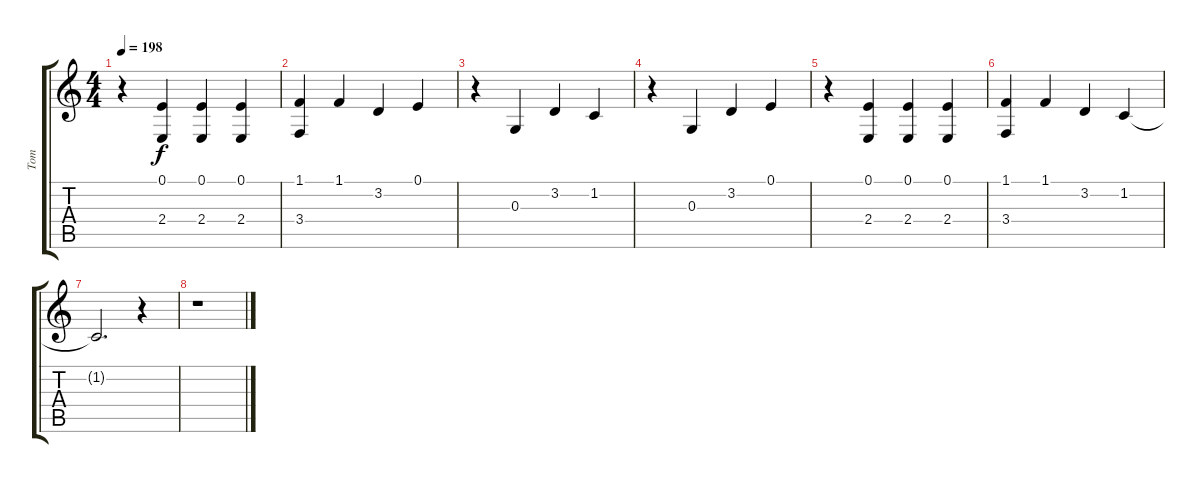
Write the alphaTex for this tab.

\track ("Tom" "Tom") {instrument lead2sawtooth}
\staff {score tabs}
\tuning (E4 B3 G3 D3 A2 E2) {hide}
\ts (4 4)
\tempo 198
\clef g2
\ks c
r.4{dy f} (0.1 2.4).4 (0.1 2.4).4 (0.1 2.4).4 |
(1.1 3.4).4 1.1.4 3.2.4 0.1.4 |
r.4 0.3.4 3.2.4 1.2.4 |
r.4 0.3.4 3.2.4 0.1.4 |
r.4 (0.1 2.4).4 (0.1 2.4).4 (0.1 2.4).4 |
(1.1 3.4).4 1.1.4 3.2.4 1.2.4 |
1.2{t}.2{d} r.4 |
r.1
